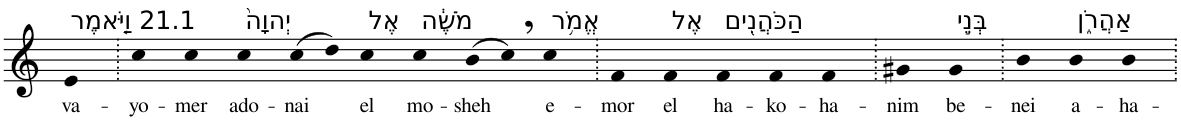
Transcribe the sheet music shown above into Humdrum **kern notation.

**kern	**text
*part1	*part1
*staff1	*staff1
*I"Piano	*
*I'Pno	*
*clefG2	*
*k[]	*
=1	=1
!LO:TX:a:t=21.1 וַיֹּ֤אמֶר	!
!	!LO:LY:b
4e	va-
=2.	=2.
!	!LO:LY:b
4cc	-yo-
!	!LO:LY:b
4cc	-mer
!LO:TX:a:t=יְהוָה֙	!
!	!LO:LY:b
4cc	ado-
!	!LO:LY:b
(>8cc	-nai
8dd)	.
!LO:TX:a:t=אֶל	!
!	!LO:LY:b
4cc	el
!LO:TX:a:t=מֹשֶׁ֔ה	!
!	!LO:LY:b
4cc	mo-
!	!LO:LY:b
(>8b	-sheh
8cc,)	.
!LO:TX:a:t=אֱמֹ֥ר	!
!	!LO:LY:b
4cc	e-
=3.	=3.
!	!LO:LY:b
4f	-mor
!LO:TX:a:t=אֶל	!
!	!LO:LY:b
4f	el
!LO:TX:a:t=הַכֹּהֲנִ֖ים	!
!	!LO:LY:b
4f	ha-
!	!LO:LY:b
4f	-ko-
!	!LO:LY:b
4f	-ha-
=4.	=4.
!	!LO:LY:b
4g#X	-nim
!LO:TX:a:t=בְּנֵ֣י	!
!	!LO:LY:b
4g#	be-
=5.	=5.
!	!LO:LY:b
4b	-nei
!LO:TX:a:t=אַהֲרֹ֑ן	!
!	!LO:LY:b
4b	a-
!	!LO:LY:b
4b	-ha-
=.	=.
*-	*-
